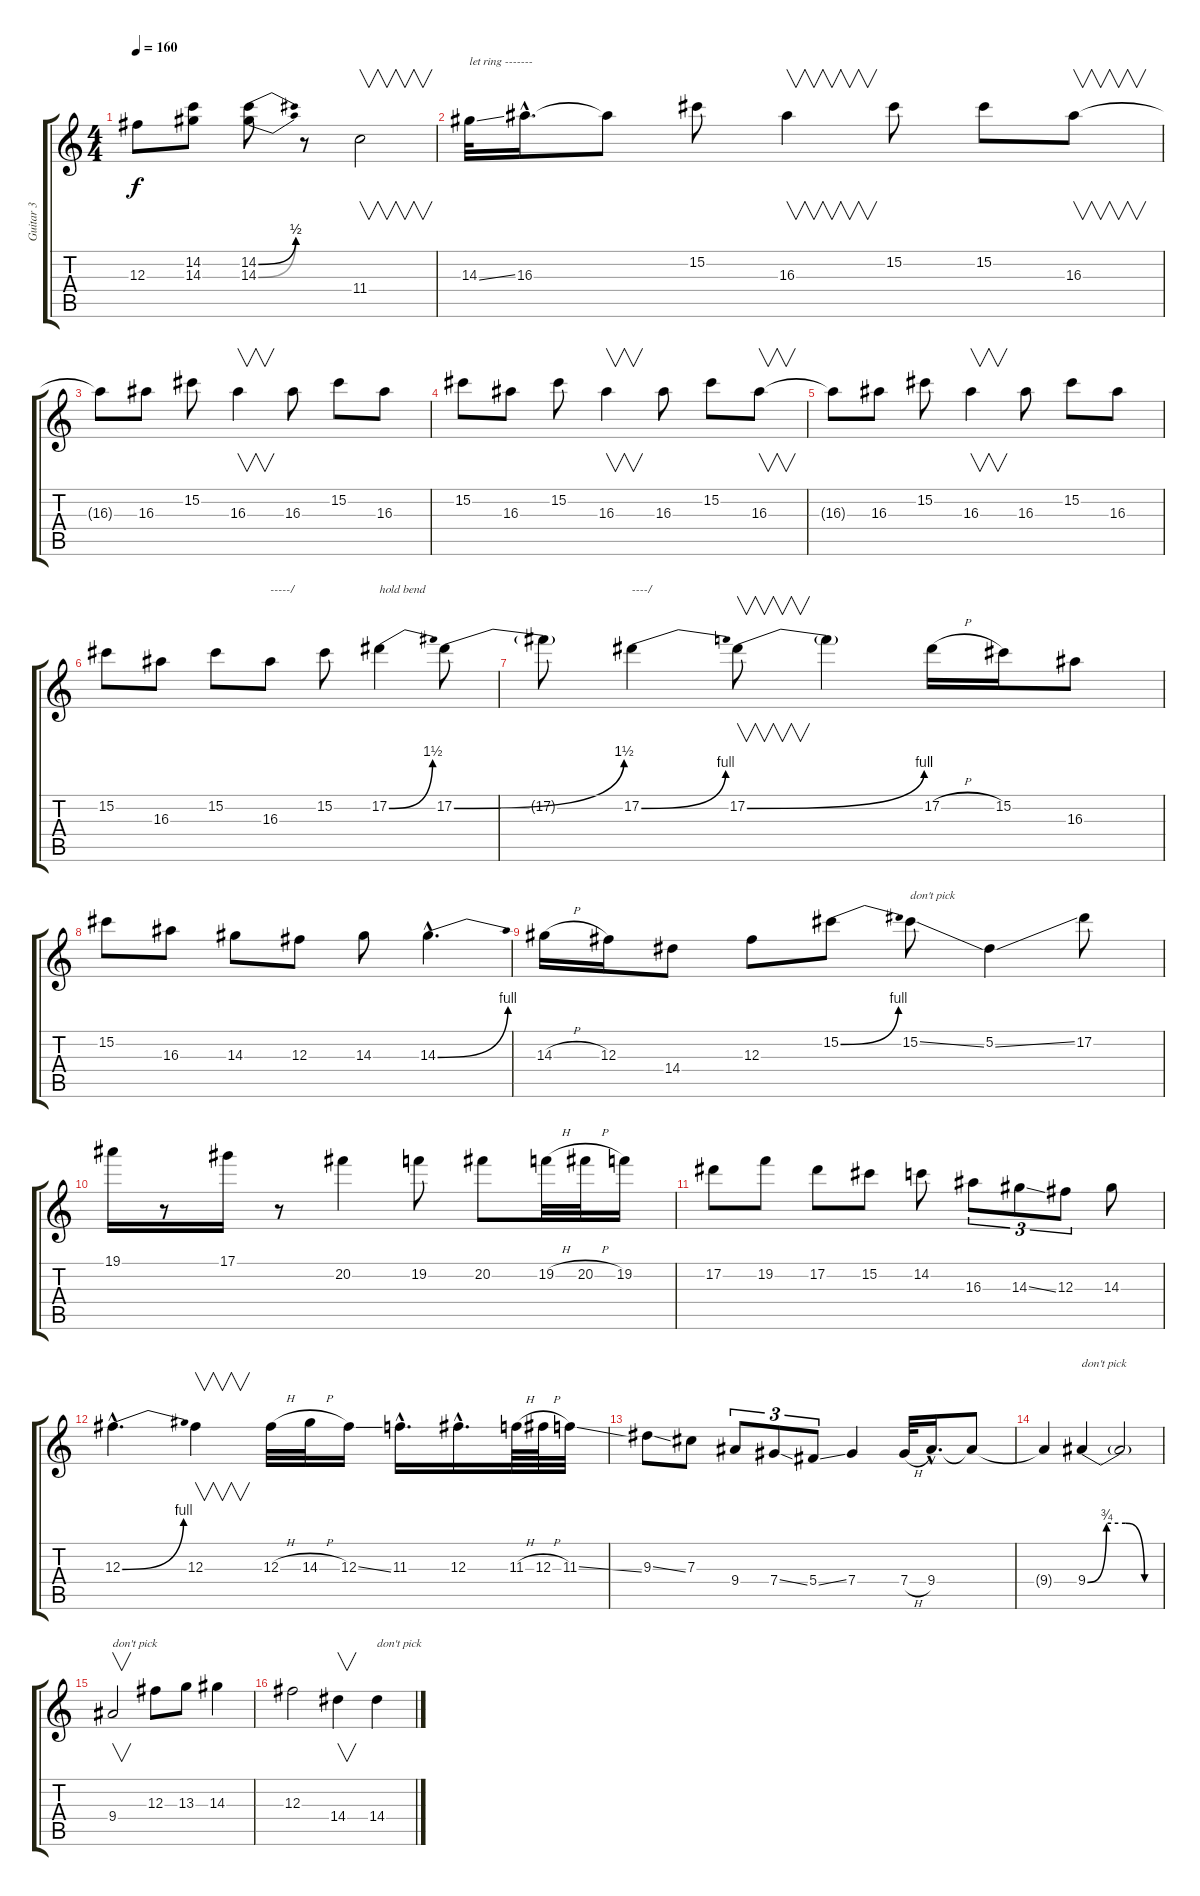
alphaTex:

\track ("Guitar 3" "Guitar 3") {instrument distortionguitar}
\staff {score tabs}
\tuning (Eb4 Bb3 Gb3 Db3 Ab2 Eb2) {hide}
\ts (4 4)
\tempo 160
\clef g2
\ks c
12.3.8{dy f} (14.2 14.3).8 (14.2{be (bend 0 0 60 2)} 14.3{be (bend 0 0 60 2)}).8 r.8 11.4.2{v} |
14.3{ss}.32{txt "let ring -------"} 16.3{hac}.16{d} 16.3{t}.8 15.2.8 16.3.4{v} 15.2.8 15.2.8 16.3.8{v} |
16.3{t}.8 16.3.8 15.2.8 16.3.4{v} 16.3.8 15.2.8 16.3.8 |
15.2.8 16.3.8 15.2.8 16.3.4{v} 16.3.8 15.2.8 16.3.8{v} |
16.3{t}.8 16.3.8 15.2.8 16.3.4{v} 16.3.8 15.2.8 16.3.8 |
15.2.8 16.3.8 15.2.8 16.3.8{txt "-----/"} 15.2.8 17.2{be (bend 0 0 60 6)}.4{txt "hold bend"} 17.2{be (bend 0 0 60 6)}.8 |
17.2{t}.8 17.2{be (bend 0 0 60 4)}.4{txt "----/"} 17.2{be (bend 0 0 60 4)}.8{v} 17.2{t}.4 17.2{h}.16 15.2.16 16.3.8 |
15.2.8 16.3.8 14.3.8 12.3.8 14.3.8 14.3{be (bend 0 0 60 4) hac}.4{d} |
14.3{h}.16 12.3.16 14.4.8 12.3.8 15.2{be (bend 0 0 60 4)}.8 15.2{ss}.8{txt "don't pick"} 5.2{ss}.4 17.2.8 |
19.1.16 r.8 17.1.16 r.8 20.2.4 19.2.8 20.2.8 19.2{h}.32 20.2{h}.32 19.2.16 |
17.2.8 19.2.8 17.2.8 15.2.8 14.2.8 16.3.8{tu (3 2)} 14.3{ss}.8{tu (3 2)} 12.3.8{tu (3 2)} 14.3.8 |
12.3{be (bend 0 0 60 4) hac}.4{d} 12.3.4{v} 12.3{h}.32 14.3{h}.32 12.3{ss}.16 11.3{hac}.16{d} 12.3{hac}.16{d} 11.3{h}.64 12.3{h}.64 11.3{ss}.32 |
9.3{ss}.8 7.3.8 9.4.8{tu (3 2)} 7.4{ss}.8{tu (3 2)} 5.4{ss}.8{tu (3 2)} 7.4.4 7.4{h}.32 9.4{hac}.16{d} 9.4{t}.8 |
9.4{t}.4 9.4{be (custom 0 0 15 3 30 3 45 0 60 0)}.4{txt "don't pick"} 9.4{t}.2 |
9.4.2{v txt "don't pick"} 12.3.8 13.3.8 14.3.4 |
12.3.2 14.4.4{v} 14.4.4{txt "don't pick"}
